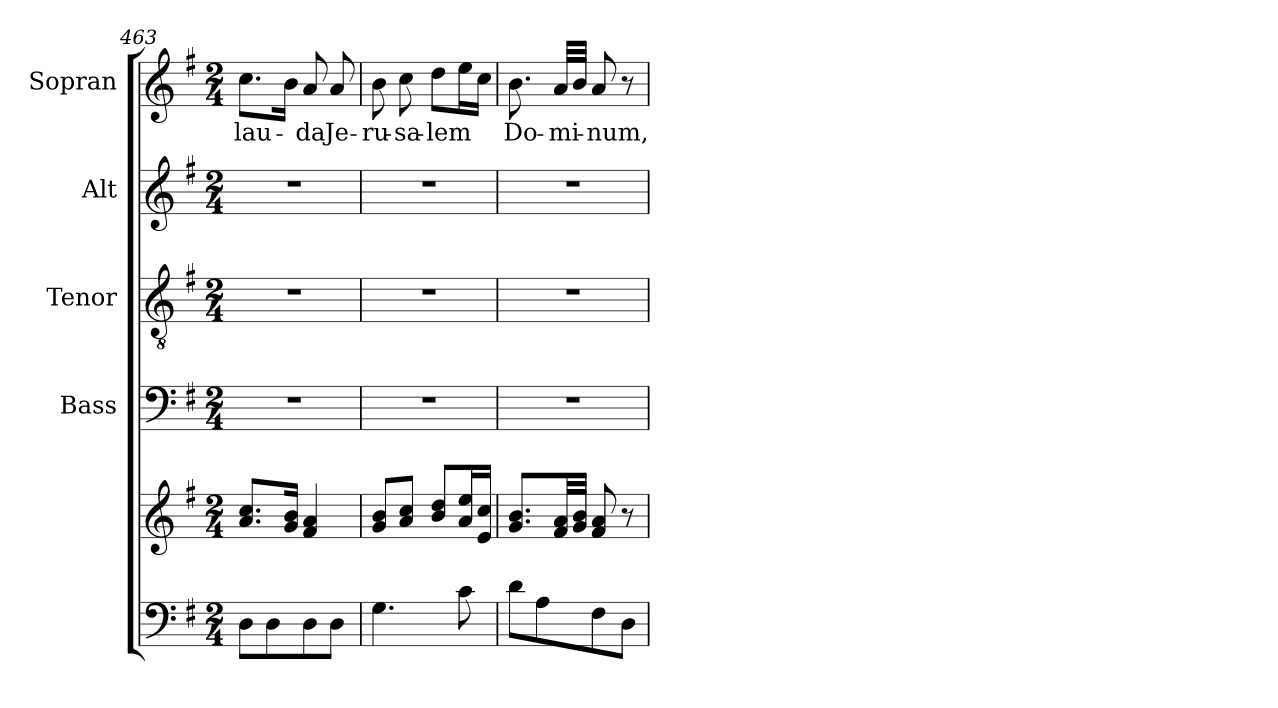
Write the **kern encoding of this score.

**kern	**kern	**kern	**kern	**kern	**kern	**text
*part5	*part5	*part4	*part3	*part2	*part1	*part1
*staff6	*staff5	*staff4	*staff3	*staff2	*staff1	*staff1
*	*	*I"Bass	*I"Tenor	*I"Alt	*I"Sopran	*
*	*	*I'B.	*I'T.	*I'A.	*I'S.	*
*clefF4	*clefG2	*clefF4	*clefGv2	*clefG2	*clefG2	*
*k[f#]	*k[f#]	*k[f#]	*k[f#]	*k[f#]	*k[f#]	*
*G:	*G:	*G:	*G:	*G:	*G:	*
*M2/4	*M2/4	*M2/4	*M2/4	*M2/4	*M2/4	*
=463	=463	=463	=463	=463	=463	=463
!	!	!	!	!	!	!LO:LY:b
8D\L	8.a/ 8.cc/L	2r	2r	2r	8.cc\L	lau-
8D\	.	.	.	.	.	.
.	16g/ 16b/Jk	.	.	.	16b\Jk	.
!	!	!	!	!	!	!LO:LY:b
8D\	4f#/ 4a/	.	.	.	8a/	-da
!	!	!	!	!	!	!LO:LY:b
8D\J	.	.	.	.	8a/	Je-
=464	=464	=464	=464	=464	=464	=464
!	!	!	!	!	!	!LO:LY:b
4.G\	8g/ 8b/L	2r	2r	2r	8b\	-ru-
!	!	!	!	!	!	!LO:LY:b
.	8a/ 8cc/J	.	.	.	8cc\	-sa-
!	!	!	!	!	!	!LO:LY:b
.	8b/ 8dd/L	.	.	.	8dd\L	-lem
8c\	16a/ 16ee/L	.	.	.	16ee\L	.
.	16e/ 16cc/JJ	.	.	.	16cc\JJ	.
=465	=465	=465	=465	=465	=465	=465
!	!	!	!	!	!	!LO:LY:b
8d\L	8.g/ 8.b/L	2r	2r	2r	8.b\	Do-
8A\	.	.	.	.	.	.
!	!	!	!	!	!	!LO:LY:b
.	32f#/ 32a/LL	.	.	.	32a/LLL	-mi-
.	32g/ 32b/JJJ	.	.	.	32b/JJJ	.
!	!	!	!	!	!	!LO:LY:b
8F#\	8f#/ 8a/	.	.	.	8a/	-num,
8D\J	8r	.	.	.	8r	.
=	=	=	=	=	=	=
*-	*-	*-	*-	*-	*-	*-
